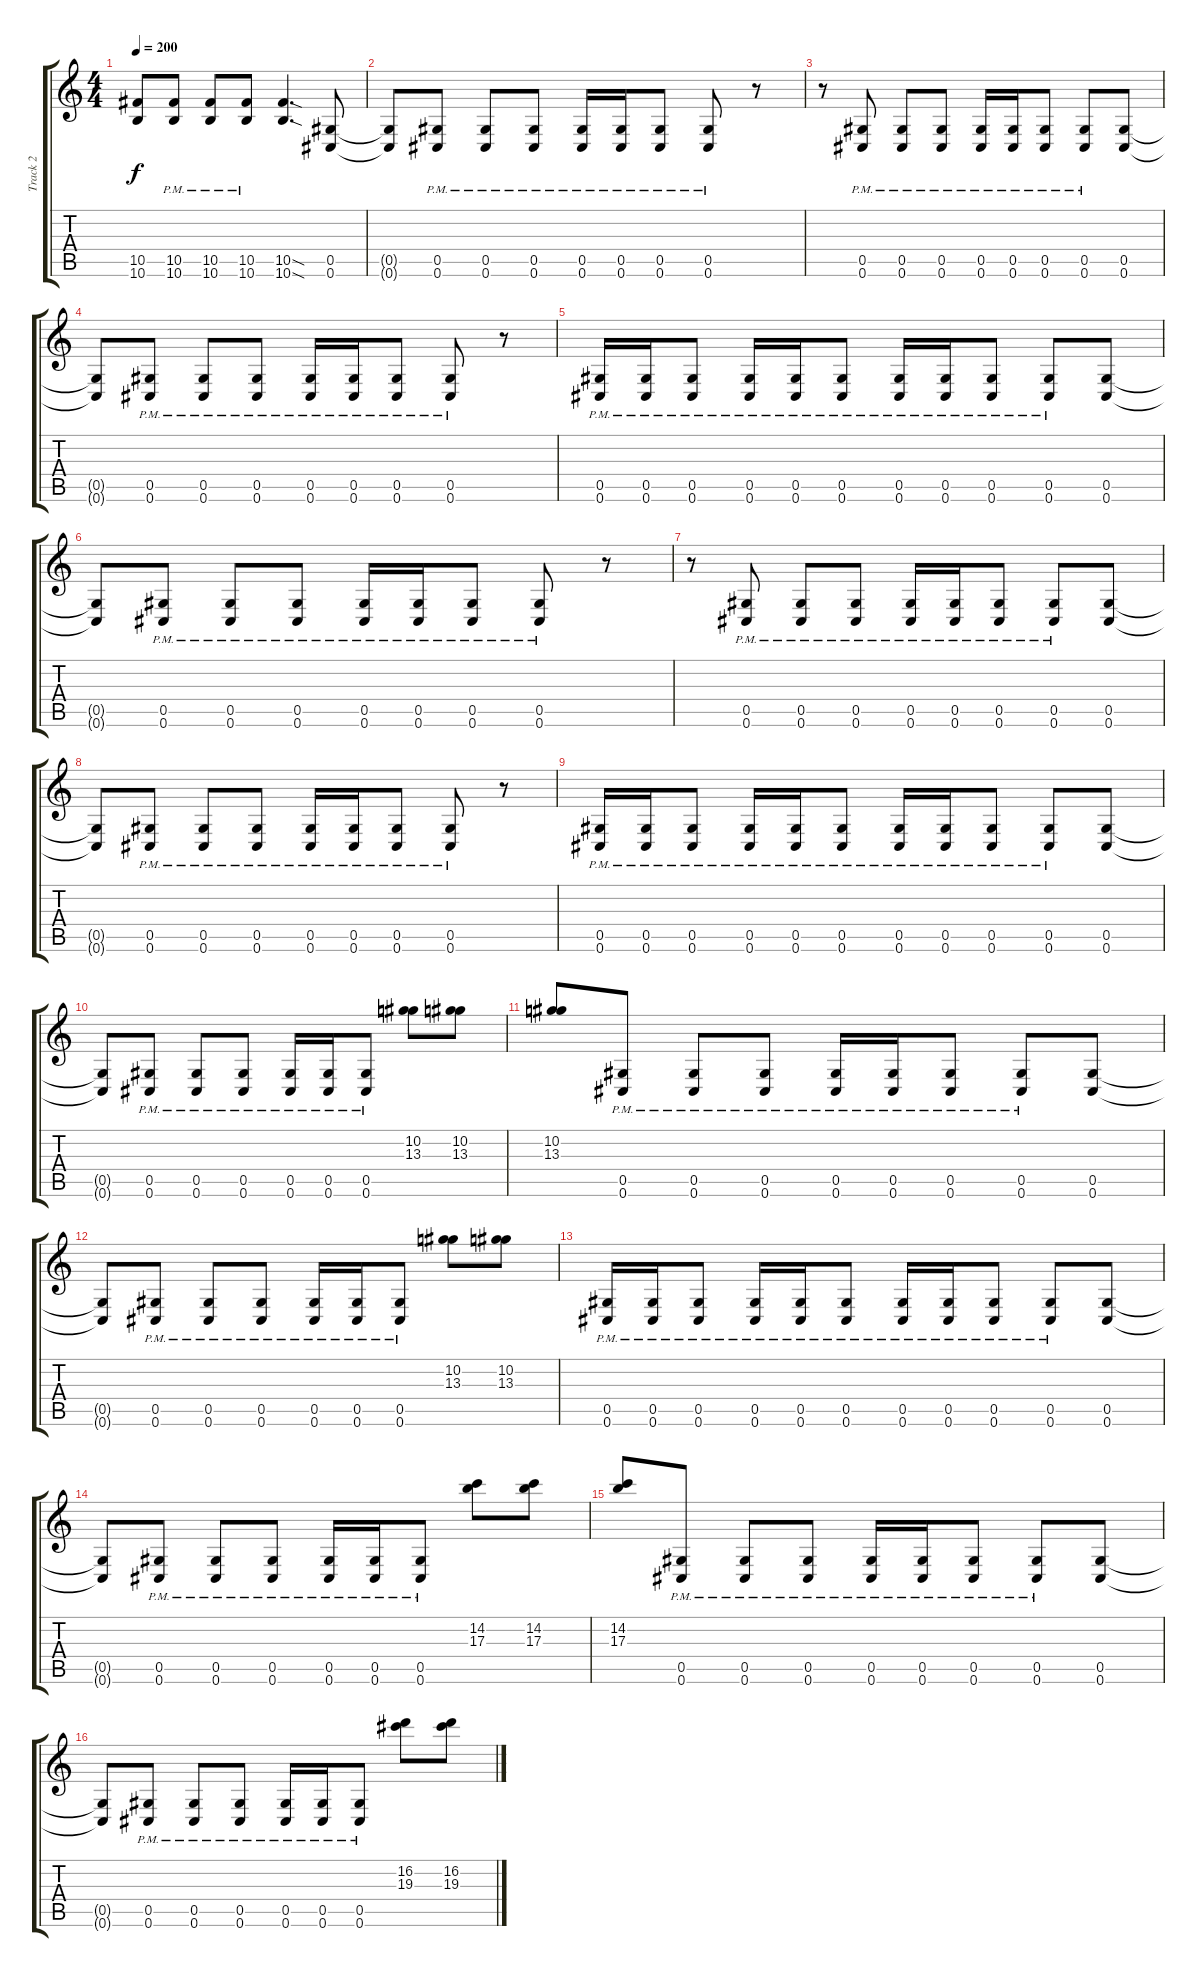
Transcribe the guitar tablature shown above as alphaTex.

\track ("Track 2" "Track 2") {instrument distortionguitar}
\staff {score tabs}
\tuning (Eb4 Bb3 Gb3 Db3 Ab2 Db2) {hide}
\ts (4 4)
\tempo 200
\clef g2
\ks c
(10.5{t} 10.6{t}).8{dy f} (10.5{pm} 10.6{pm}).8 (10.5{pm} 10.6{pm}).8 (10.5{pm} 10.6{pm}).8 (10.5{sod} 10.6{sod}).4{d} (0.5 0.6).8 |
(0.5{t} 0.6{t}).8 (0.5{pm} 0.6{pm}).8 (0.5{pm} 0.6{pm}).8 (0.5{pm} 0.6{pm}).8 (0.5{pm} 0.6{pm}).16 (0.5{pm} 0.6{pm}).16 (0.5{pm} 0.6{pm}).8 (0.5{pm} 0.6{pm}).8 r.8 |
r.8 (0.5{pm} 0.6{pm}).8 (0.5{pm} 0.6{pm}).8 (0.5{pm} 0.6{pm}).8 (0.5{pm} 0.6{pm}).16 (0.5{pm} 0.6{pm}).16 (0.5{pm} 0.6{pm}).8 (0.5{pm} 0.6{pm}).8 (0.5 0.6).8 |
(0.5{t} 0.6{t}).8 (0.5{pm} 0.6{pm}).8 (0.5{pm} 0.6{pm}).8 (0.5{pm} 0.6{pm}).8 (0.5{pm} 0.6{pm}).16 (0.5{pm} 0.6{pm}).16 (0.5{pm} 0.6{pm}).8 (0.5{pm} 0.6{pm}).8 r.8 |
(0.5{pm} 0.6{pm}).16 (0.5{pm} 0.6{pm}).16 (0.5{pm} 0.6{pm}).8 (0.5{pm} 0.6{pm}).16 (0.5{pm} 0.6{pm}).16 (0.5{pm} 0.6{pm}).8 (0.5{pm} 0.6{pm}).16 (0.5{pm} 0.6{pm}).16 (0.5{pm} 0.6{pm}).8 (0.5{pm} 0.6{pm}).8 (0.5 0.6).8 |
(0.5{t} 0.6{t}).8 (0.5{pm} 0.6{pm}).8 (0.5{pm} 0.6{pm}).8 (0.5{pm} 0.6{pm}).8 (0.5{pm} 0.6{pm}).16 (0.5{pm} 0.6{pm}).16 (0.5{pm} 0.6{pm}).8 (0.5{pm} 0.6{pm}).8 r.8 |
r.8 (0.5{pm} 0.6{pm}).8 (0.5{pm} 0.6{pm}).8 (0.5{pm} 0.6{pm}).8 (0.5{pm} 0.6{pm}).16 (0.5{pm} 0.6{pm}).16 (0.5{pm} 0.6{pm}).8 (0.5{pm} 0.6{pm}).8 (0.5 0.6).8 |
(0.5{t} 0.6{t}).8 (0.5{pm} 0.6{pm}).8 (0.5{pm} 0.6{pm}).8 (0.5{pm} 0.6{pm}).8 (0.5{pm} 0.6{pm}).16 (0.5{pm} 0.6{pm}).16 (0.5{pm} 0.6{pm}).8 (0.5{pm} 0.6{pm}).8 r.8 |
(0.5{pm} 0.6{pm}).16 (0.5{pm} 0.6{pm}).16 (0.5{pm} 0.6{pm}).8 (0.5{pm} 0.6{pm}).16 (0.5{pm} 0.6{pm}).16 (0.5{pm} 0.6{pm}).8 (0.5{pm} 0.6{pm}).16 (0.5{pm} 0.6{pm}).16 (0.5{pm} 0.6{pm}).8 (0.5{pm} 0.6{pm}).8 (0.5 0.6).8 |
(0.5{t} 0.6{t}).8 (0.5{pm} 0.6{pm}).8 (0.5{pm} 0.6{pm}).8 (0.5{pm} 0.6{pm}).8 (0.5{pm} 0.6{pm}).16 (0.5{pm} 0.6{pm}).16 (0.5{pm} 0.6{pm}).8 (10.2 13.3).8 (10.2 13.3).8 |
(10.2 13.3).8 (0.5{pm} 0.6{pm}).8 (0.5{pm} 0.6{pm}).8 (0.5{pm} 0.6{pm}).8 (0.5{pm} 0.6{pm}).16 (0.5{pm} 0.6{pm}).16 (0.5{pm} 0.6{pm}).8 (0.5{pm} 0.6{pm}).8 (0.5 0.6).8 |
(0.5{t} 0.6{t}).8 (0.5{pm} 0.6{pm}).8 (0.5{pm} 0.6{pm}).8 (0.5{pm} 0.6{pm}).8 (0.5{pm} 0.6{pm}).16 (0.5{pm} 0.6{pm}).16 (0.5{pm} 0.6{pm}).8 (10.2 13.3).8 (10.2 13.3).8 |
(0.5{pm} 0.6{pm}).16 (0.5{pm} 0.6{pm}).16 (0.5{pm} 0.6{pm}).8 (0.5{pm} 0.6{pm}).16 (0.5{pm} 0.6{pm}).16 (0.5{pm} 0.6{pm}).8 (0.5{pm} 0.6{pm}).16 (0.5{pm} 0.6{pm}).16 (0.5{pm} 0.6{pm}).8 (0.5{pm} 0.6{pm}).8 (0.5 0.6).8 |
(0.5{t} 0.6{t}).8 (0.5{pm} 0.6{pm}).8 (0.5{pm} 0.6{pm}).8 (0.5{pm} 0.6{pm}).8 (0.5{pm} 0.6{pm}).16 (0.5{pm} 0.6{pm}).16 (0.5{pm} 0.6{pm}).8 (14.2 17.3).8 (14.2 17.3).8 |
(14.2 17.3).8 (0.5{pm} 0.6{pm}).8 (0.5{pm} 0.6{pm}).8 (0.5{pm} 0.6{pm}).8 (0.5{pm} 0.6{pm}).16 (0.5{pm} 0.6{pm}).16 (0.5{pm} 0.6{pm}).8 (0.5{pm} 0.6{pm}).8 (0.5 0.6).8 |
(0.5{t} 0.6{t}).8 (0.5{pm} 0.6{pm}).8 (0.5{pm} 0.6{pm}).8 (0.5{pm} 0.6{pm}).8 (0.5{pm} 0.6{pm}).16 (0.5{pm} 0.6{pm}).16 (0.5{pm} 0.6{pm}).8 (16.2 19.3).8 (16.2 19.3).8
